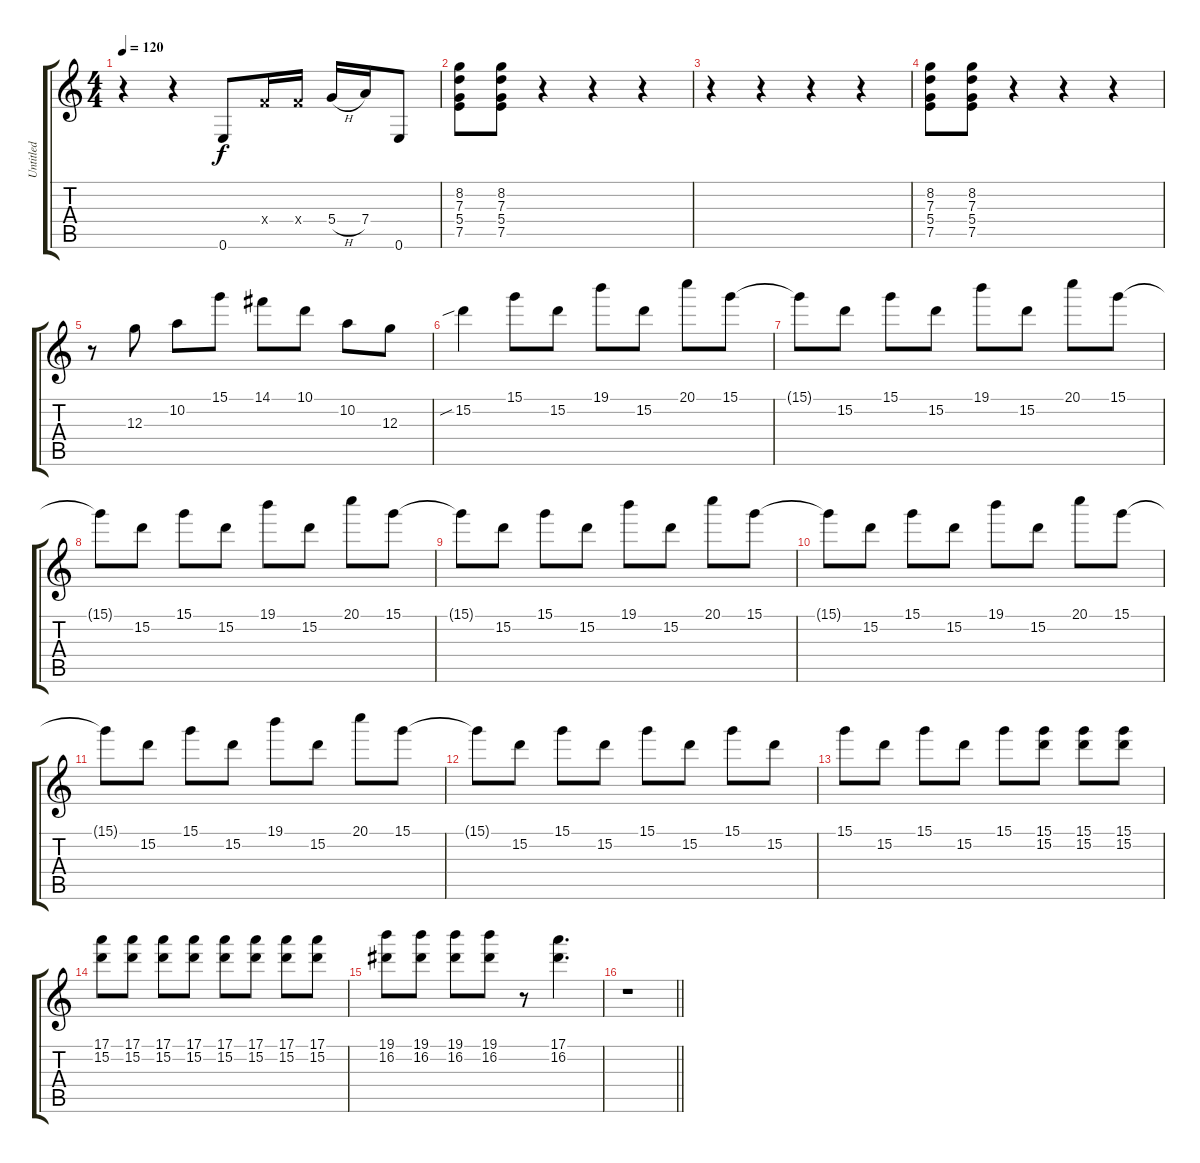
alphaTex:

\track ("Untitled" "Untitled") {instrument acousticguitarnylon}
\staff {score tabs}
\tuning (E4 B3 G3 D3 A2 E2) {hide}
\ts (4 4)
\tempo 120
\clef g2
\ks c
r.4{dy f} r.4 0.6.8 3.4{x}.16 3.4{x}.16 5.4{h}.16 7.4.16 0.6.8 |
(8.2 7.3 5.4 7.5).8 (8.2 7.3 5.4 7.5).8 r.4 r.4 r.4 |
r.4 r.4 r.4 r.4 |
(8.2 7.3 5.4 7.5).8 (8.2 7.3 5.4 7.5).8 r.4 r.4 r.4 |
r.8 12.3.8 10.2.8 15.1.8 14.1.8 10.1.8 10.2.8 12.3.8 |
15.2{sib}.4 15.1.8 15.2.8 19.1.8 15.2.8 20.1.8 15.1.8 |
15.1{t}.8 15.2.8 15.1.8 15.2.8 19.1.8 15.2.8 20.1.8 15.1.8 |
15.1{t}.8 15.2.8 15.1.8 15.2.8 19.1.8 15.2.8 20.1.8 15.1.8 |
15.1{t}.8 15.2.8 15.1.8 15.2.8 19.1.8 15.2.8 20.1.8 15.1.8 |
15.1{t}.8 15.2.8 15.1.8 15.2.8 19.1.8 15.2.8 20.1.8 15.1.8 |
15.1{t}.8 15.2.8 15.1.8 15.2.8 19.1.8 15.2.8 20.1.8 15.1.8 |
15.1{t}.8 15.2.8 15.1.8 15.2.8 15.1.8 15.2.8 15.1.8 15.2.8 |
15.1.8 15.2.8 15.1.8 15.2.8 15.1.8 (15.1 15.2).8 (15.1 15.2).8 (15.1 15.2).8 |
(17.1 15.2).8 (17.1 15.2).8 (17.1 15.2).8 (17.1 15.2).8 (17.1 15.2).8 (17.1 15.2).8 (17.1 15.2).8 (17.1 15.2).8 |
(19.1 16.2).8 (19.1 16.2).8 (19.1 16.2).8 (19.1 16.2).8 r.8 (17.1 16.2).4{d} |
\barLineRight lightlight
r.1
